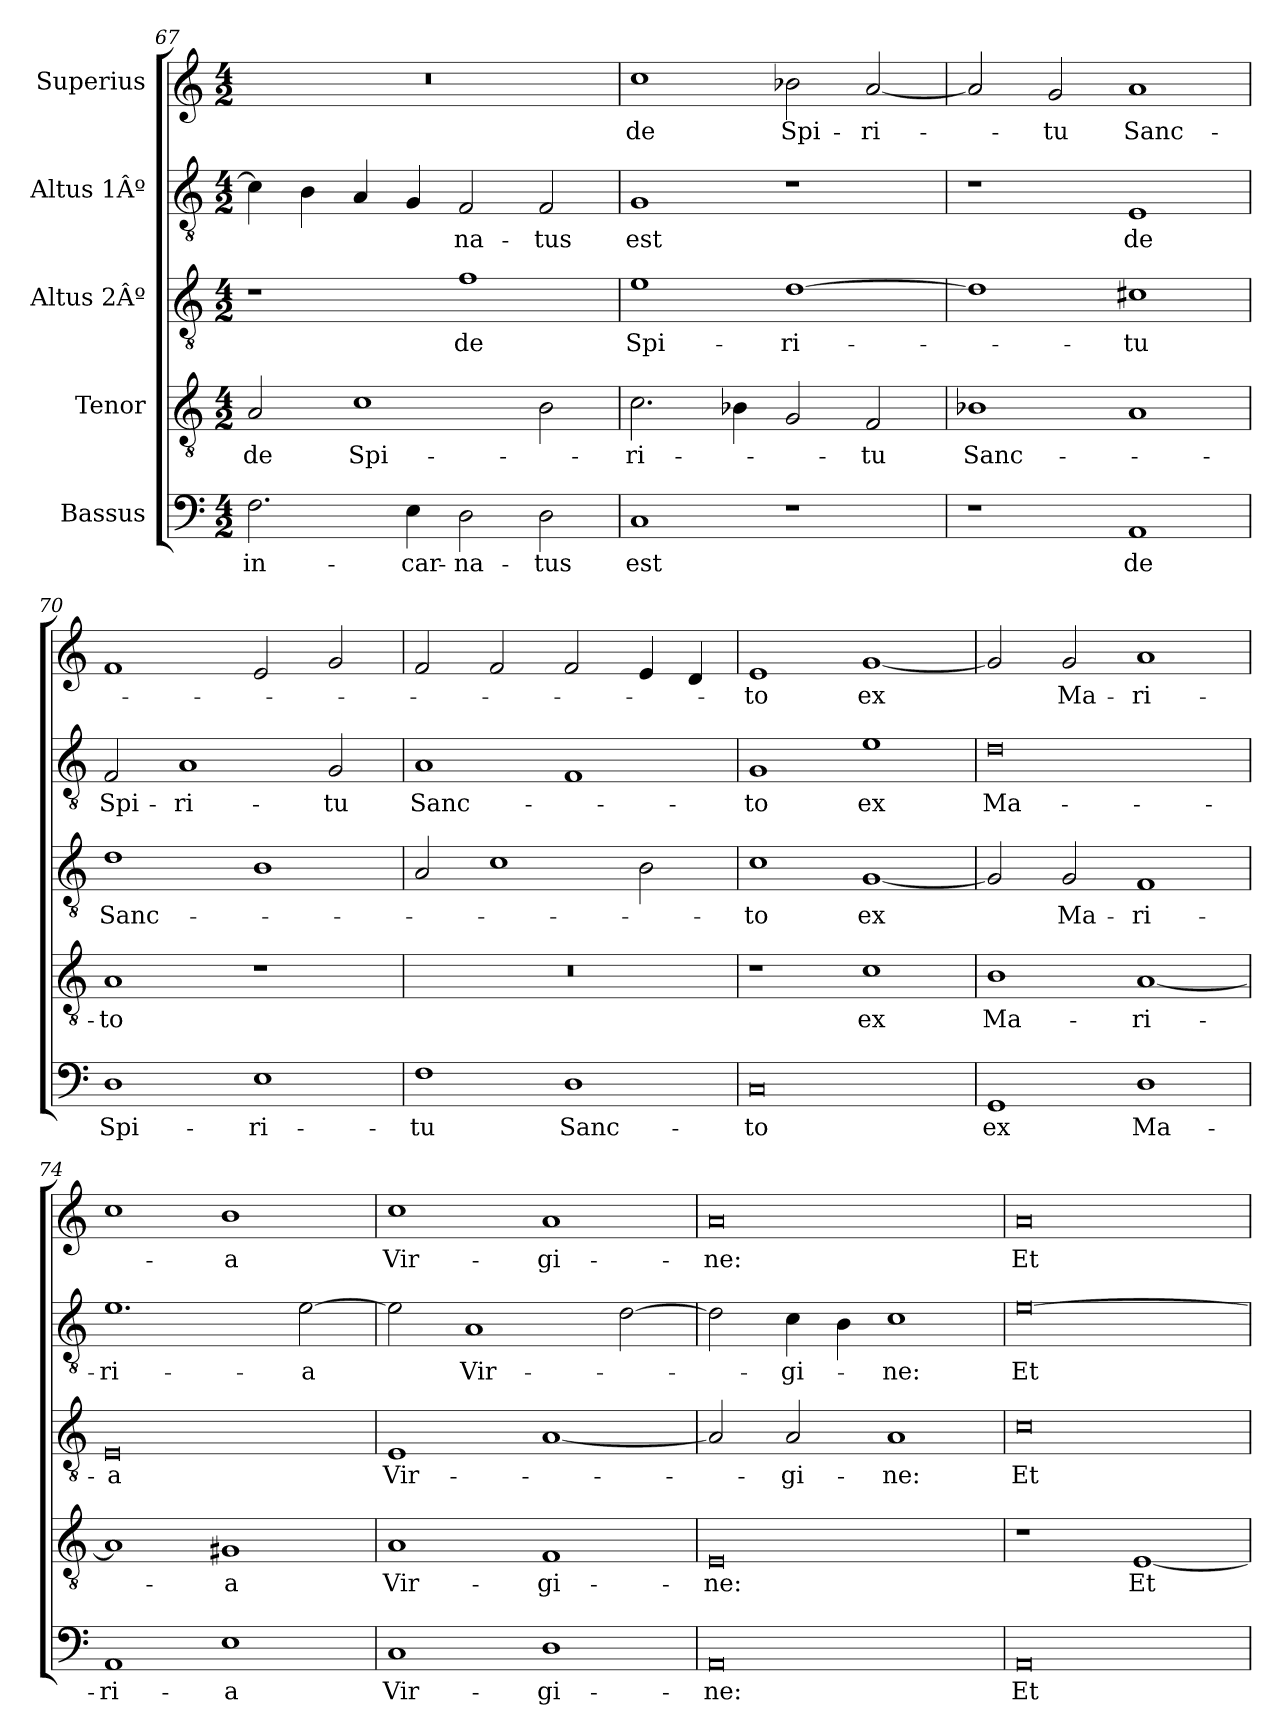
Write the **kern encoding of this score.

**kern	**text	**kern	**text	**kern	**text	**kern	**text	**kern	**text
*part5	*part5	*part4	*part4	*part3	*part3	*part2	*part2	*part1	*part1
*staff5	*staff5	*staff4	*staff4	*staff3	*staff3	*staff2	*staff2	*staff1	*staff1
*I"Bassus	*	*I"Tenor	*	*I"Altus 2Âº	*	*I"Altus 1Âº	*	*I"Superius	*
*clefF4	*	*clefGv2	*	*clefGv2	*	*clefGv2	*	*clefG2	*
*k[]	*	*k[]	*	*k[]	*	*k[]	*	*k[]	*
*M4/2	*	*M4/2	*	*M4/2	*	*M4/2	*	*M4/2	*
=67	=67	=67	=67	=67	=67	=67	=67	=67	=67
2.F\	in-	2A/	de	1r	.	4c\]	.	0r	.
.	.	.	.	.	.	4B\	.	.	.
.	.	1c\	Spi-	.	.	4A/	.	.	.
4E\	-car-	.	.	.	.	4G/	.	.	.
2D\	-na-	.	.	1f\	de	2F/	-na-	.	.
2D\	-tus	2B\	.	.	.	2F/	-tus	.	.
=68	=68	=68	=68	=68	=68	=68	=68	=68	=68
1C/	est	2.c\	-ri-	1e\	Spi-	1G/	est	1cc\	de
.	.	4B-X\	.	.	.	.	.	.	.
1r	.	2G/	.	[1d\	-ri-	1r	.	2b-X\	Spi-
.	.	2F/	-tu	.	.	.	.	[2a/	-ri-
=69	=69	=69	=69	=69	=69	=69	=69	=69	=69
1r	.	1B-X\	Sanc-	1d\]	.	1r	.	2a/]	.
.	.	.	.	.	.	.	.	2g/	-tu
1AA/	de	1A/	.	1c#X\	-tu	1E/	de	1a/	Sanc-
=70	=70	=70	=70	=70	=70	=70	=70	=70	=70
1D\	Spi-	1A/	-to	1d\	Sanc-	2F/	Spi-	1f/	.
.	.	.	.	.	.	1A/	-ri-	.	.
1E\	-ri-	1r	.	1B\	.	.	.	2e/	.
.	.	.	.	.	.	2G/	-tu	2g/	.
=71	=71	=71	=71	=71	=71	=71	=71	=71	=71
1F\	-tu	0r	.	2A/	.	1A/	Sanc-	2f/	.
.	.	.	.	1c\	.	.	.	2f/	.
1D\	Sanc-	.	.	.	.	1F/	.	2f/	.
.	.	.	.	2B\	.	.	.	4e/	.
.	.	.	.	.	.	.	.	4d/	.
=72	=72	=72	=72	=72	=72	=72	=72	=72	=72
0C/	-to	1r	.	1c\	-to	1G/	-to	1e/	-to
.	.	1c\	ex	[1G/	ex	1e\	ex	[1g/	ex
=73	=73	=73	=73	=73	=73	=73	=73	=73	=73
1GG/	ex	1B\	Ma-	2G/]	.	0d\	Ma-	2g/]	.
.	.	.	.	2G/	Ma-	.	.	2g/	Ma-
1D\	Ma-	[1A/	-ri-	1F/	-ri-	.	.	1a/	-ri-
=74	=74	=74	=74	=74	=74	=74	=74	=74	=74
1AA/	-ri-	1A/]	.	0E/	-a	1.e\	-ri-	1cc\	.
1E\	-a	1G#X/	-a	.	.	.	.	1b\	-a
.	.	.	.	.	.	[2e\	-a	.	.
=75	=75	=75	=75	=75	=75	=75	=75	=75	=75
1C/	Vir-	1A/	Vir-	1E/	Vir-	2e\]	.	1cc\	Vir-
.	.	.	.	.	.	1A/	Vir-	.	.
1D\	-gi-	1F/	-gi-	[1A/	.	.	.	1a/	-gi-
.	.	.	.	.	.	[2d\	.	.	.
=76	=76	=76	=76	=76	=76	=76	=76	=76	=76
0AA/	-ne:	0E/	-ne:	2A/]	.	2d\]	.	0a/	-ne:
.	.	.	.	2A/	-gi-	4c\	-gi-	.	.
.	.	.	.	.	.	4B\	.	.	.
.	.	.	.	1A/	-ne:	1c\	-ne:	.	.
=77	=77	=77	=77	=77	=77	=77	=77	=77	=77
0AA/	Et	1r	.	0c\	Et	[0e\	Et	0a/	Et
.	.	[1E/	Et	.	.	.	.	.	.
=	=	=	=	=	=	=	=	=	=
*-	*-	*-	*-	*-	*-	*-	*-	*-	*-
